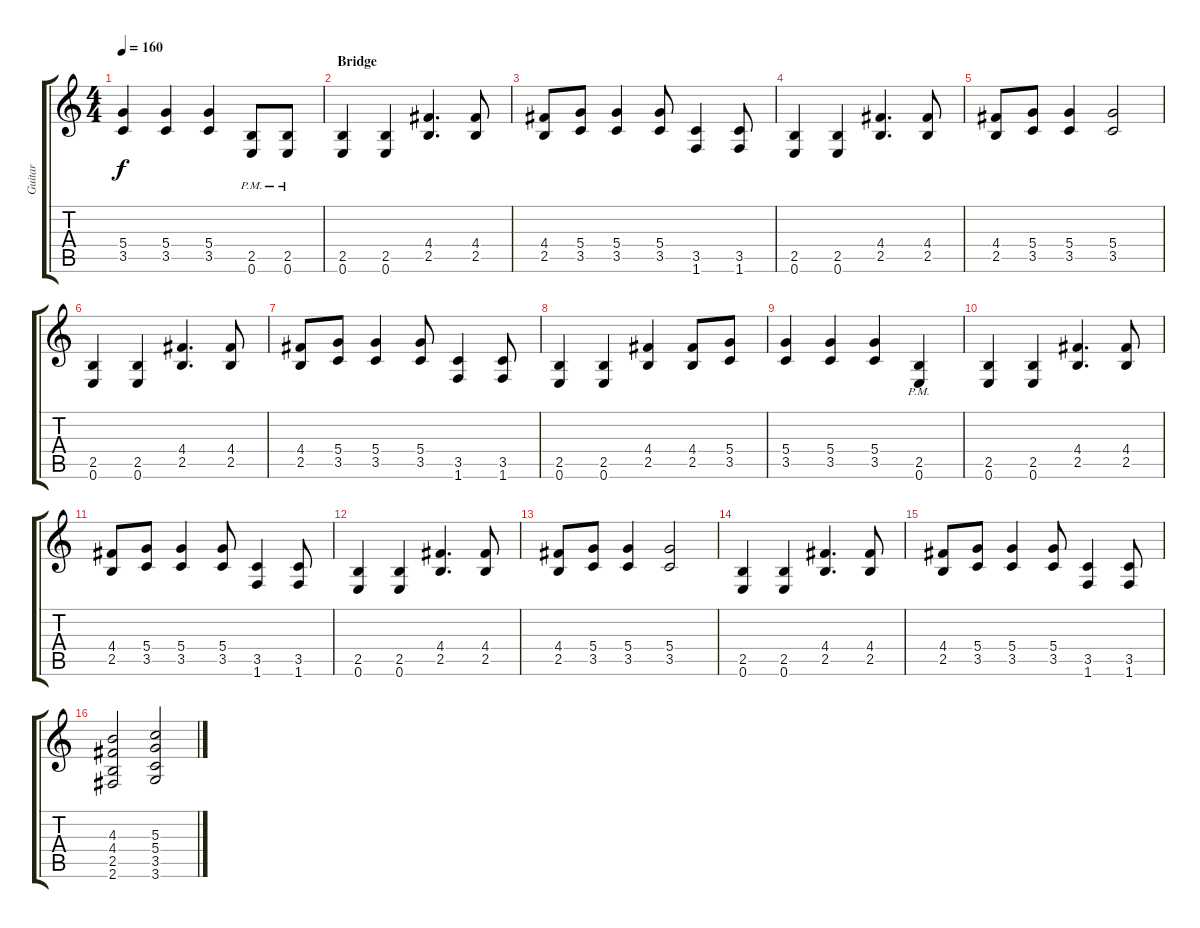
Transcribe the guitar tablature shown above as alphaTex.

\track ("Guitar" "Guitar") {instrument distortionguitar}
\staff {score tabs}
\tuning (E4 B3 G3 D3 A2 E2) {hide}
\ts (4 4)
\tempo 160
\clef g2
\ks c
(5.4 3.5).4{dy f} (5.4 3.5).4 (5.4 3.5).4 (2.5{pm} 0.6{pm}).8 (2.5{pm} 0.6{pm}).8 |
\section ("" "Bridge")
(2.5 0.6).4 (2.5 0.6).4 (4.4 2.5).4{d} (4.4 2.5).8 |
(4.4 2.5).8 (5.4 3.5).8 (5.4 3.5).4 (5.4 3.5).8 (3.5 1.6).4 (3.5 1.6).8 |
(2.5 0.6).4 (2.5 0.6).4 (4.4 2.5).4{d} (4.4 2.5).8 |
(4.4 2.5).8 (5.4 3.5).8 (5.4 3.5).4 (5.4 3.5).2 |
(2.5 0.6).4 (2.5 0.6).4 (4.4 2.5).4{d} (4.4 2.5).8 |
(4.4 2.5).8 (5.4 3.5).8 (5.4 3.5).4 (5.4 3.5).8 (3.5 1.6).4 (3.5 1.6).8 |
(2.5 0.6).4 (2.5 0.6).4 (4.4 2.5).4 (4.4 2.5).8 (5.4 3.5).8 |
(5.4 3.5).4 (5.4 3.5).4 (5.4 3.5).4 (2.5{pm} 0.6{pm}).4 |
(2.5 0.6).4 (2.5 0.6).4 (4.4 2.5).4{d} (4.4 2.5).8 |
(4.4 2.5).8 (5.4 3.5).8 (5.4 3.5).4 (5.4 3.5).8 (3.5 1.6).4 (3.5 1.6).8 |
(2.5 0.6).4 (2.5 0.6).4 (4.4 2.5).4{d} (4.4 2.5).8 |
(4.4 2.5).8 (5.4 3.5).8 (5.4 3.5).4 (5.4 3.5).2 |
(2.5 0.6).4 (2.5 0.6).4 (4.4 2.5).4{d} (4.4 2.5).8 |
(4.4 2.5).8 (5.4 3.5).8 (5.4 3.5).4 (5.4 3.5).8 (3.5 1.6).4 (3.5 1.6).8 |
(4.3 4.4 2.5 2.6).2 (5.3 5.4 3.5 3.6).2
